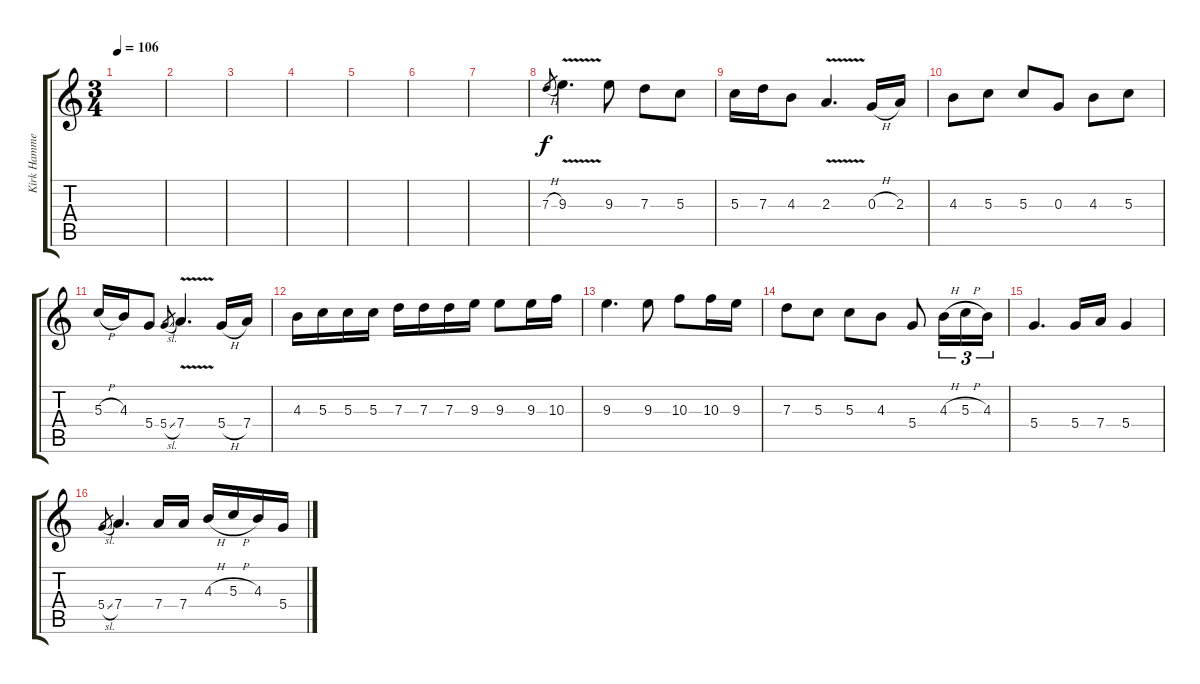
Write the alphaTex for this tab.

\track ("Kirk Hammett" "Kirk Hamme") {instrument distortionguitar}
\staff {score tabs}
\tuning (E4 B3 G3 D3 A2 E2) {hide}
\ts (3 4)
\tempo 106
\clef g2
\ks c
|
|
|
|
|
|
|
7.3{h}.8{gr} 9.3{v}.4{d} 9.3.8 7.3.8 5.3.8 |
5.3.16 7.3.16 4.3.8 2.3{v}.4{d} 0.3{h}.16 2.3.16 |
4.3.8 5.3.8 5.3.8 0.3.8 4.3.8 5.3.8 |
5.3{h}.16 4.3.16 5.4.8 5.4{sl}.8{gr} 7.4{v}.4{d} 5.4{h}.16 7.4.16 |
4.3.16 5.3.16 5.3.16 5.3.16 7.3.16 7.3.16 7.3.16 9.3.16 9.3.8 9.3.16 10.3.16 |
9.3.4{d} 9.3.8 10.3.8 10.3.16 9.3.16 |
7.3.8 5.3.8 5.3.8 4.3.8 5.4.8 4.3{h}.16{tu (3 2)} 5.3{h}.16{tu (3 2)} 4.3.16{tu (3 2)} |
5.4.4{d} 5.4.16 7.4.16 5.4.4 |
5.4{sl}.8{gr} 7.4.4{d} 7.4.16 7.4.16 4.3{h}.16 5.3{h}.16 4.3.16 5.4.16
